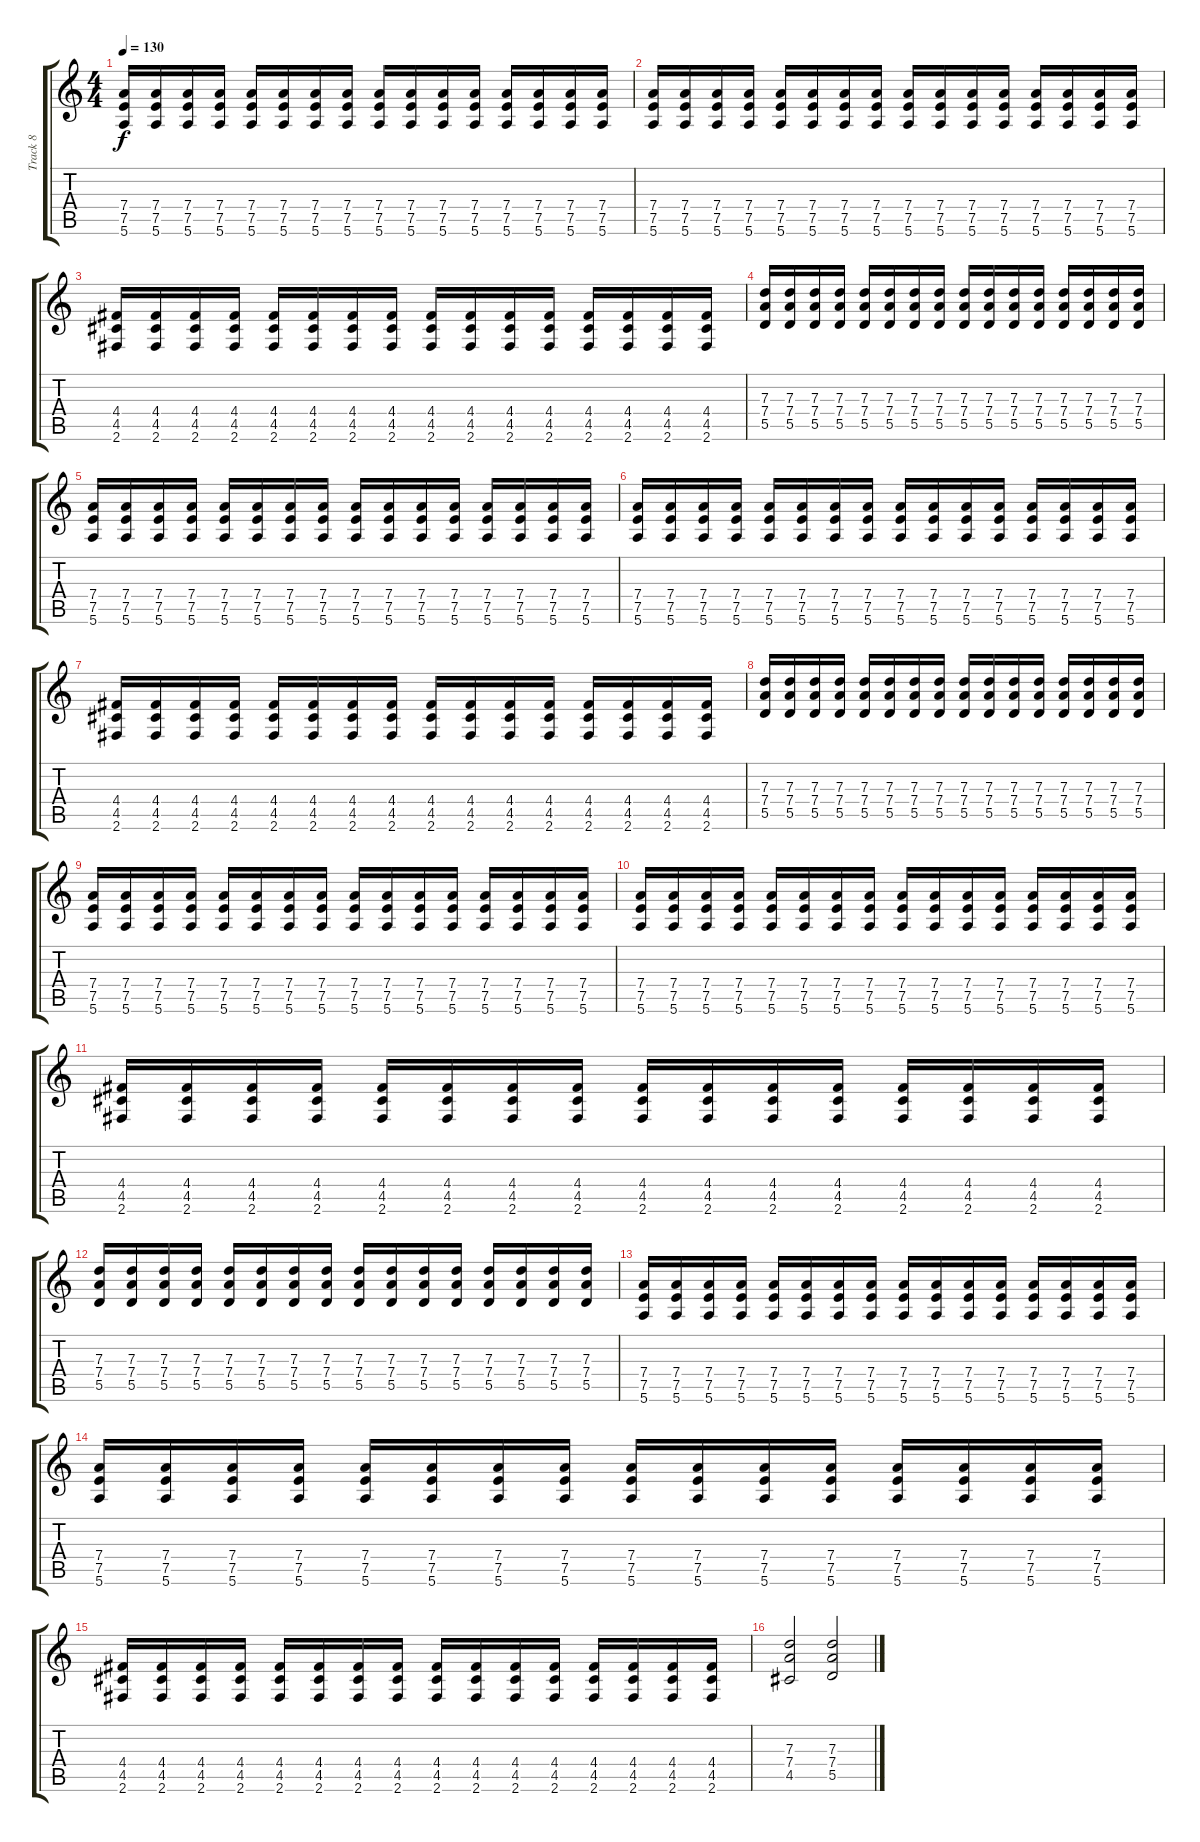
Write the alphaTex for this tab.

\track ("Track 8" "Track 8") {instrument distortionguitar}
\staff {score tabs}
\tuning (E4 B3 G3 D3 A2 E2) {hide}
\ts (4 4)
\tempo 130
\clef g2
\ks c
(7.4 7.5 5.6).16{dy f} (7.4 7.5 5.6).16 (7.4 7.5 5.6).16 (7.4 7.5 5.6).16 (7.4 7.5 5.6).16 (7.4 7.5 5.6).16 (7.4 7.5 5.6).16 (7.4 7.5 5.6).16 (7.4 7.5 5.6).16 (7.4 7.5 5.6).16 (7.4 7.5 5.6).16 (7.4 7.5 5.6).16 (7.4 7.5 5.6).16 (7.4 7.5 5.6).16 (7.4 7.5 5.6).16 (7.4 7.5 5.6).16 |
(7.4 7.5 5.6).16 (7.4 7.5 5.6).16 (7.4 7.5 5.6).16 (7.4 7.5 5.6).16 (7.4 7.5 5.6).16 (7.4 7.5 5.6).16 (7.4 7.5 5.6).16 (7.4 7.5 5.6).16 (7.4 7.5 5.6).16 (7.4 7.5 5.6).16 (7.4 7.5 5.6).16 (7.4 7.5 5.6).16 (7.4 7.5 5.6).16 (7.4 7.5 5.6).16 (7.4 7.5 5.6).16 (7.4 7.5 5.6).16 |
(4.4 4.5 2.6).16 (4.4 4.5 2.6).16 (4.4 4.5 2.6).16 (4.4 4.5 2.6).16 (4.4 4.5 2.6).16 (4.4 4.5 2.6).16 (4.4 4.5 2.6).16 (4.4 4.5 2.6).16 (4.4 4.5 2.6).16 (4.4 4.5 2.6).16 (4.4 4.5 2.6).16 (4.4 4.5 2.6).16 (4.4 4.5 2.6).16 (4.4 4.5 2.6).16 (4.4 4.5 2.6).16 (4.4 4.5 2.6).16 |
(7.3 7.4 5.5).16 (7.3 7.4 5.5).16 (7.3 7.4 5.5).16 (7.3 7.4 5.5).16 (7.3 7.4 5.5).16 (7.3 7.4 5.5).16 (7.3 7.4 5.5).16 (7.3 7.4 5.5).16 (7.3 7.4 5.5).16 (7.3 7.4 5.5).16 (7.3 7.4 5.5).16 (7.3 7.4 5.5).16 (7.3 7.4 5.5).16 (7.3 7.4 5.5).16 (7.3 7.4 5.5).16 (7.3 7.4 5.5).16 |
(7.4 7.5 5.6).16 (7.4 7.5 5.6).16 (7.4 7.5 5.6).16 (7.4 7.5 5.6).16 (7.4 7.5 5.6).16 (7.4 7.5 5.6).16 (7.4 7.5 5.6).16 (7.4 7.5 5.6).16 (7.4 7.5 5.6).16 (7.4 7.5 5.6).16 (7.4 7.5 5.6).16 (7.4 7.5 5.6).16 (7.4 7.5 5.6).16 (7.4 7.5 5.6).16 (7.4 7.5 5.6).16 (7.4 7.5 5.6).16 |
(7.4 7.5 5.6).16 (7.4 7.5 5.6).16 (7.4 7.5 5.6).16 (7.4 7.5 5.6).16 (7.4 7.5 5.6).16 (7.4 7.5 5.6).16 (7.4 7.5 5.6).16 (7.4 7.5 5.6).16 (7.4 7.5 5.6).16 (7.4 7.5 5.6).16 (7.4 7.5 5.6).16 (7.4 7.5 5.6).16 (7.4 7.5 5.6).16 (7.4 7.5 5.6).16 (7.4 7.5 5.6).16 (7.4 7.5 5.6).16 |
(4.4 4.5 2.6).16 (4.4 4.5 2.6).16 (4.4 4.5 2.6).16 (4.4 4.5 2.6).16 (4.4 4.5 2.6).16 (4.4 4.5 2.6).16 (4.4 4.5 2.6).16 (4.4 4.5 2.6).16 (4.4 4.5 2.6).16 (4.4 4.5 2.6).16 (4.4 4.5 2.6).16 (4.4 4.5 2.6).16 (4.4 4.5 2.6).16 (4.4 4.5 2.6).16 (4.4 4.5 2.6).16 (4.4 4.5 2.6).16 |
(7.3 7.4 5.5).16 (7.3 7.4 5.5).16 (7.3 7.4 5.5).16 (7.3 7.4 5.5).16 (7.3 7.4 5.5).16 (7.3 7.4 5.5).16 (7.3 7.4 5.5).16 (7.3 7.4 5.5).16 (7.3 7.4 5.5).16 (7.3 7.4 5.5).16 (7.3 7.4 5.5).16 (7.3 7.4 5.5).16 (7.3 7.4 5.5).16 (7.3 7.4 5.5).16 (7.3 7.4 5.5).16 (7.3 7.4 5.5).16 |
(7.4 7.5 5.6).16 (7.4 7.5 5.6).16 (7.4 7.5 5.6).16 (7.4 7.5 5.6).16 (7.4 7.5 5.6).16 (7.4 7.5 5.6).16 (7.4 7.5 5.6).16 (7.4 7.5 5.6).16 (7.4 7.5 5.6).16 (7.4 7.5 5.6).16 (7.4 7.5 5.6).16 (7.4 7.5 5.6).16 (7.4 7.5 5.6).16 (7.4 7.5 5.6).16 (7.4 7.5 5.6).16 (7.4 7.5 5.6).16 |
(7.4 7.5 5.6).16 (7.4 7.5 5.6).16 (7.4 7.5 5.6).16 (7.4 7.5 5.6).16 (7.4 7.5 5.6).16 (7.4 7.5 5.6).16 (7.4 7.5 5.6).16 (7.4 7.5 5.6).16 (7.4 7.5 5.6).16 (7.4 7.5 5.6).16 (7.4 7.5 5.6).16 (7.4 7.5 5.6).16 (7.4 7.5 5.6).16 (7.4 7.5 5.6).16 (7.4 7.5 5.6).16 (7.4 7.5 5.6).16 |
(4.4 4.5 2.6).16 (4.4 4.5 2.6).16 (4.4 4.5 2.6).16 (4.4 4.5 2.6).16 (4.4 4.5 2.6).16 (4.4 4.5 2.6).16 (4.4 4.5 2.6).16 (4.4 4.5 2.6).16 (4.4 4.5 2.6).16 (4.4 4.5 2.6).16 (4.4 4.5 2.6).16 (4.4 4.5 2.6).16 (4.4 4.5 2.6).16 (4.4 4.5 2.6).16 (4.4 4.5 2.6).16 (4.4 4.5 2.6).16 |
(7.3 7.4 5.5).16 (7.3 7.4 5.5).16 (7.3 7.4 5.5).16 (7.3 7.4 5.5).16 (7.3 7.4 5.5).16 (7.3 7.4 5.5).16 (7.3 7.4 5.5).16 (7.3 7.4 5.5).16 (7.3 7.4 5.5).16 (7.3 7.4 5.5).16 (7.3 7.4 5.5).16 (7.3 7.4 5.5).16 (7.3 7.4 5.5).16 (7.3 7.4 5.5).16 (7.3 7.4 5.5).16 (7.3 7.4 5.5).16 |
(7.4 7.5 5.6).16 (7.4 7.5 5.6).16 (7.4 7.5 5.6).16 (7.4 7.5 5.6).16 (7.4 7.5 5.6).16 (7.4 7.5 5.6).16 (7.4 7.5 5.6).16 (7.4 7.5 5.6).16 (7.4 7.5 5.6).16 (7.4 7.5 5.6).16 (7.4 7.5 5.6).16 (7.4 7.5 5.6).16 (7.4 7.5 5.6).16 (7.4 7.5 5.6).16 (7.4 7.5 5.6).16 (7.4 7.5 5.6).16 |
(7.4 7.5 5.6).16 (7.4 7.5 5.6).16 (7.4 7.5 5.6).16 (7.4 7.5 5.6).16 (7.4 7.5 5.6).16 (7.4 7.5 5.6).16 (7.4 7.5 5.6).16 (7.4 7.5 5.6).16 (7.4 7.5 5.6).16 (7.4 7.5 5.6).16 (7.4 7.5 5.6).16 (7.4 7.5 5.6).16 (7.4 7.5 5.6).16 (7.4 7.5 5.6).16 (7.4 7.5 5.6).16 (7.4 7.5 5.6).16 |
(4.4 4.5 2.6).16 (4.4 4.5 2.6).16 (4.4 4.5 2.6).16 (4.4 4.5 2.6).16 (4.4 4.5 2.6).16 (4.4 4.5 2.6).16 (4.4 4.5 2.6).16 (4.4 4.5 2.6).16 (4.4 4.5 2.6).16 (4.4 4.5 2.6).16 (4.4 4.5 2.6).16 (4.4 4.5 2.6).16 (4.4 4.5 2.6).16 (4.4 4.5 2.6).16 (4.4 4.5 2.6).16 (4.4 4.5 2.6).16 |
(7.3 7.4 4.5).2 (7.3 7.4 5.5).2
